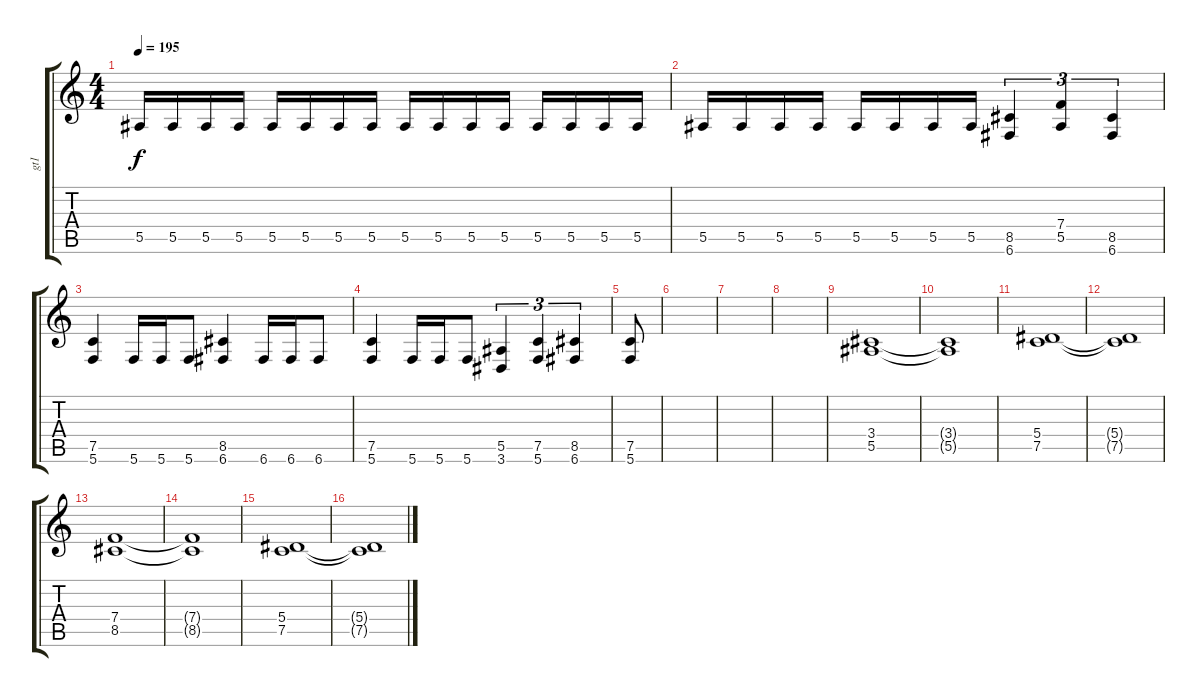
\track ("gt1" "gt1") {instrument distortionguitar}
\staff {score tabs}
\tuning (C4 G3 Eb3 Bb2 F2 C2) {hide}
\ts (4 4)
\tempo 195
\clef g2
\ks c
5.5.16{dy f} 5.5.16 5.5.16 5.5.16 5.5.16 5.5.16 5.5.16 5.5.16 5.5.16 5.5.16 5.5.16 5.5.16 5.5.16 5.5.16 5.5.16 5.5.16 |
5.5.16 5.5.16 5.5.16 5.5.16 5.5.16 5.5.16 5.5.16 5.5.16 (8.5 6.6).4{tu (3 2)} (7.4 5.5).4{tu (3 2)} (8.5 6.6).4{tu (3 2)} |
(7.5 5.6).4 5.6.16 5.6.16 5.6.8 (8.5 6.6).4 6.6.16 6.6.16 6.6.8 |
(7.5 5.6).4 5.6.16 5.6.16 5.6.8 (5.5 3.6).4{tu (3 2)} (7.5 5.6).4{tu (3 2)} (8.5 6.6).4{tu (3 2)} |
(7.5 5.6).8 |
|
|
|
(3.4 5.5).1 |
(3.4{t} 5.5{t}).1 |
(5.4 7.5).1 |
(5.4{t} 7.5{t}).1 |
(7.4 8.5).1 |
(7.4{t} 8.5{t}).1 |
(5.4 7.5).1 |
(5.4{t} 7.5{t}).1
